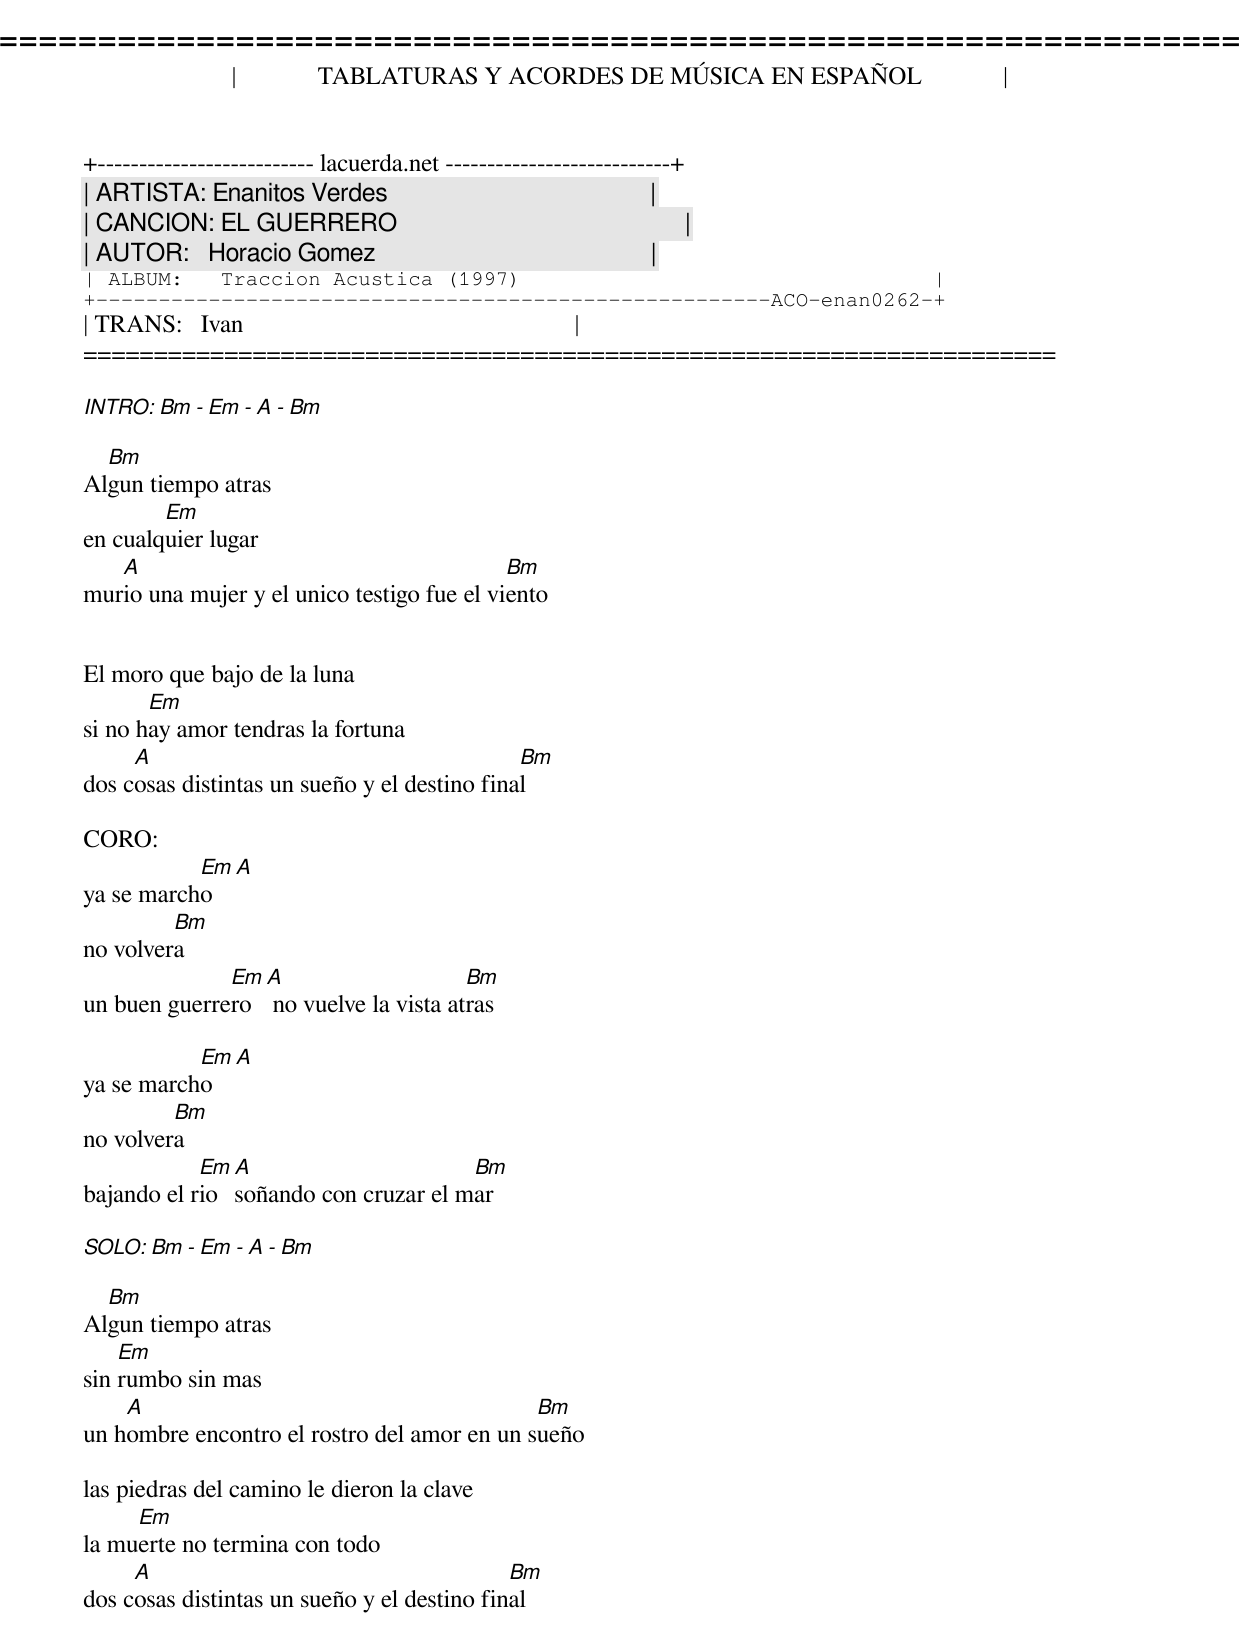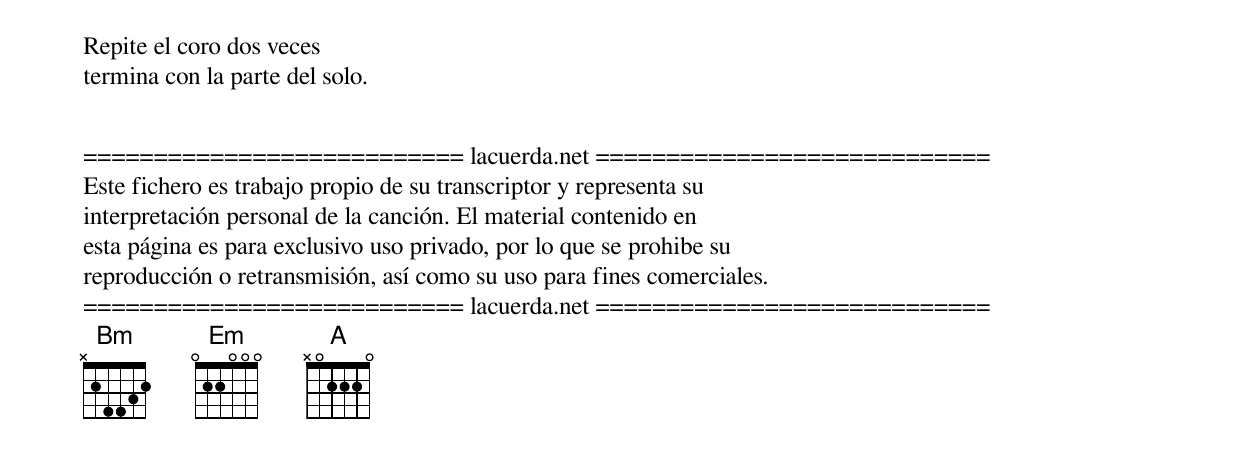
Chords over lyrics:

=====================================================================
|             TABLATURAS Y ACORDES DE MÚSICA EN ESPAÑOL             |
+-------------------------- lacuerda.net ---------------------------+
| ARTISTA: Enanitos Verdes                                          |
| CANCION: EL GUERRERO                                              |
| AUTOR:   Horacio Gomez                                            |
| ALBUM:   Traccion Acustica (1997)                                 |
+------------------------------------------------------ACO-enan0262-+
| TRANS:   Ivan                                                     |
=====================================================================

INTRO: Bm - Em - A - Bm

  Bm
Algun tiempo atras
        Em
en cualquier lugar
   A                                        Bm
murio una mujer y el unico testigo fue el viento


El moro que bajo de la luna
       Em
si no hay amor tendras la fortuna
     A                                        Bm
dos cosas distintas un sueño y el destino final

CORO:
           Em   A
ya se marcho
         Bm
no volvera
              Em  A                     Bm
un buen guerrero   no vuelve la vista atras

           Em    A
ya se marcho
         Bm
no volvera
            Em  A                      Bm
bajando el rio  soñando con cruzar el mar

SOLO: Bm - Em - A - Bm

  Bm
Algun tiempo atras
    Em
sin rumbo sin mas
    A                                        Bm
un hombre encontro el rostro del amor en un sueño

las piedras del camino le dieron la clave
     Em
la muerte no termina con todo
     A                                       Bm
dos cosas distintas un sueño y el destino final

Repite el coro dos veces
termina con la parte del solo.


=========================== lacuerda.net ============================
Este fichero es trabajo propio de su transcriptor y representa su
interpretación personal de la canción. El material contenido en
esta página es para exclusivo uso privado, por lo que se prohibe su
reproducción o retransmisión, así como su uso para fines comerciales.
=========================== lacuerda.net ============================
